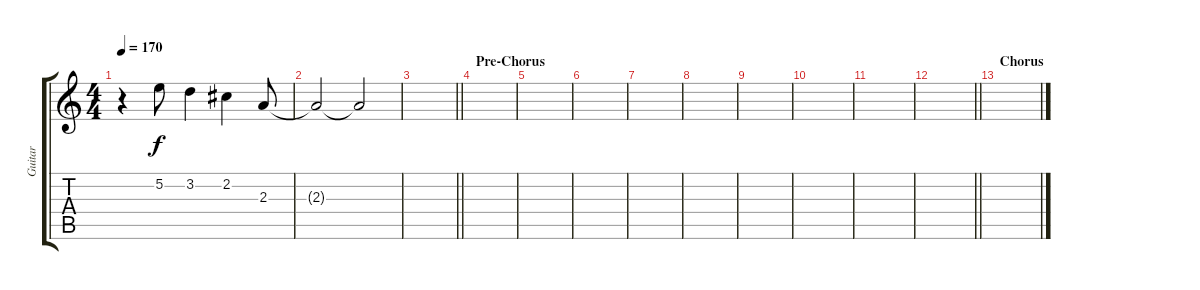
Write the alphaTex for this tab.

\track ("Guitar" "Guitar") {instrument distortionguitar}
\staff {score tabs}
\tuning (E4 B3 G3 D3 A2 E2) {hide}
\ts (4 4)
\tempo 170
\clef g2
\ks c
r.4{dy f} 5.2.8 3.2.4 2.2.4 2.3.8 |
2.3{t}.2 2.3{t}.2 |
\barLineRight lightlight
|
\section ("" "Pre-Chorus")
|
|
|
|
|
|
|
|
\barLineRight lightlight
|
\section ("" "Chorus")
